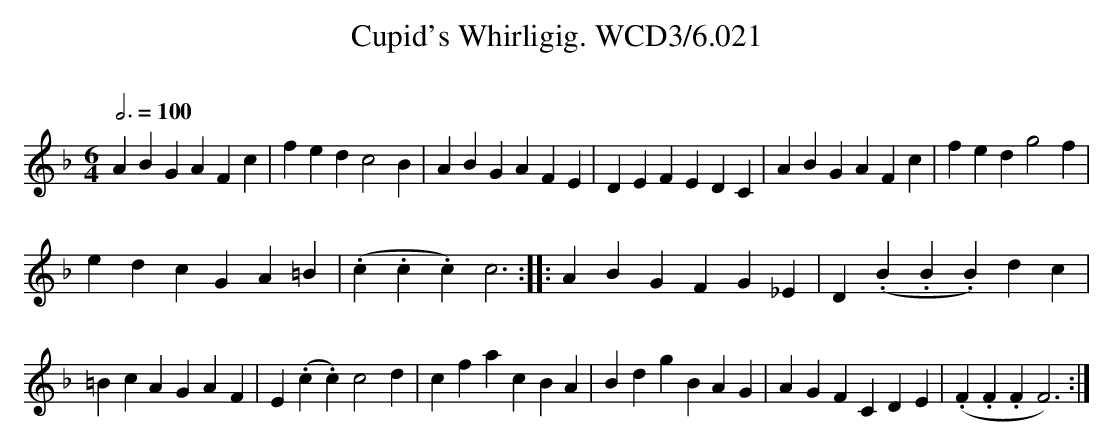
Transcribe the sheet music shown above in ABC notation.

X:1
T:Cupid's Whirligig. WCD3/6.021
O:
M:6/4
L:1/4
Q:3/4=100
K:F
ABG AFc|fed c2 B|ABG AFE|DEF EDC|ABG AFc|fed g2 f|
edc GA=B|(.c.c.c) c3::ABG FG_E|D (.B.B .B) dc|
=B cA GAF|E(.c.c) c2 d|cfa cBA|Bdg BAG|AGF CDE|(.F.F.F F3):|
